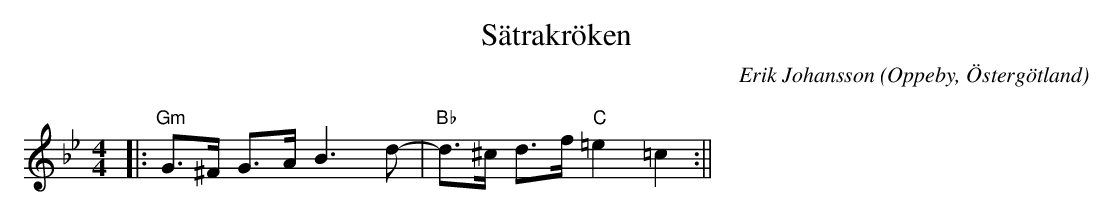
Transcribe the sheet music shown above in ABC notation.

X:1
T:Sätrakröken
C:Erik Johansson
O:Oppeby, Östergötland
Q:130
M:4/4
L:1/8
K:Gm
|:"Gm"G>^F G>A B3 d-|"Bb" d>^c d>f"C" =e2 =c2 :||
